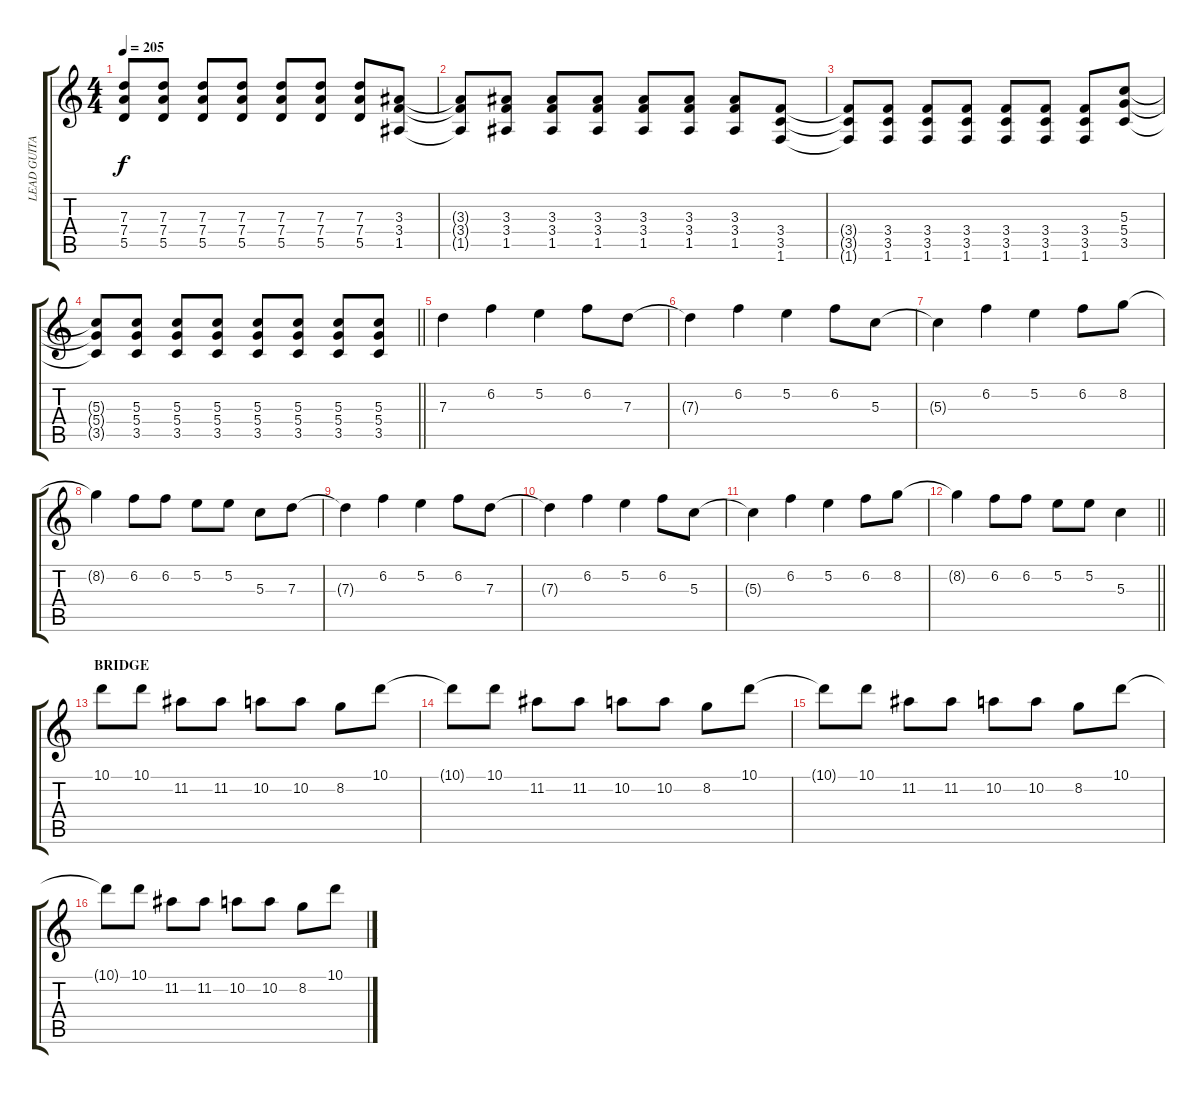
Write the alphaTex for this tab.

\track ("LEAD GUITAR" "LEAD GUITA") {instrument distortionguitar}
\staff {score tabs}
\tuning (E4 B3 G3 D3 A2 E2) {hide}
\ts (4 4)
\tempo 205
\clef g2
\ks c
(7.3{t} 7.4{t} 5.5{t}).8{dy f} (7.3 7.4 5.5).8 (7.3 7.4 5.5).8 (7.3 7.4 5.5).8 (7.3 7.4 5.5).8 (7.3 7.4 5.5).8 (7.3 7.4 5.5).8 (3.3 3.4 1.5).8 |
(3.3{t} 3.4{t} 1.5{t}).8 (3.3 3.4 1.5).8 (3.3 3.4 1.5).8 (3.3 3.4 1.5).8 (3.3 3.4 1.5).8 (3.3 3.4 1.5).8 (3.3 3.4 1.5).8 (3.4 3.5 1.6).8 |
(3.4{t} 3.5{t} 1.6{t}).8 (3.4 3.5 1.6).8 (3.4 3.5 1.6).8 (3.4 3.5 1.6).8 (3.4 3.5 1.6).8 (3.4 3.5 1.6).8 (3.4 3.5 1.6).8 (5.3 5.4 3.5).8 |
\barLineRight lightlight
(5.3{t} 5.4{t} 3.5{t}).8 (5.3 5.4 3.5).8 (5.3 5.4 3.5).8 (5.3 5.4 3.5).8 (5.3 5.4 3.5).8 (5.3 5.4 3.5).8 (5.3 5.4 3.5).8 (5.3 5.4 3.5).8 |
7.3.4 6.2.4 5.2.4 6.2.8 7.3.8 |
7.3{t}.4 6.2.4 5.2.4 6.2.8 5.3.8 |
5.3{t}.4 6.2.4 5.2.4 6.2.8 8.2.8 |
8.2{t}.4 6.2.8 6.2.8 5.2.8 5.2.8 5.3.8 7.3.8 |
7.3{t}.4 6.2.4 5.2.4 6.2.8 7.3.8 |
7.3{t}.4 6.2.4 5.2.4 6.2.8 5.3.8 |
5.3{t}.4 6.2.4 5.2.4 6.2.8 8.2.8 |
\barLineRight lightlight
8.2{t}.4 6.2.8 6.2.8 5.2.8 5.2.8 5.3.4 |
\section ("" "BRIDGE")
10.1.8 10.1.8 11.2.8 11.2.8 10.2.8 10.2.8 8.2.8 10.1.8 |
10.1{t}.8 10.1.8 11.2.8 11.2.8 10.2.8 10.2.8 8.2.8 10.1.8 |
10.1{t}.8 10.1.8 11.2.8 11.2.8 10.2.8 10.2.8 8.2.8 10.1.8 |
10.1{t}.8 10.1.8 11.2.8 11.2.8 10.2.8 10.2.8 8.2.8 10.1.8
